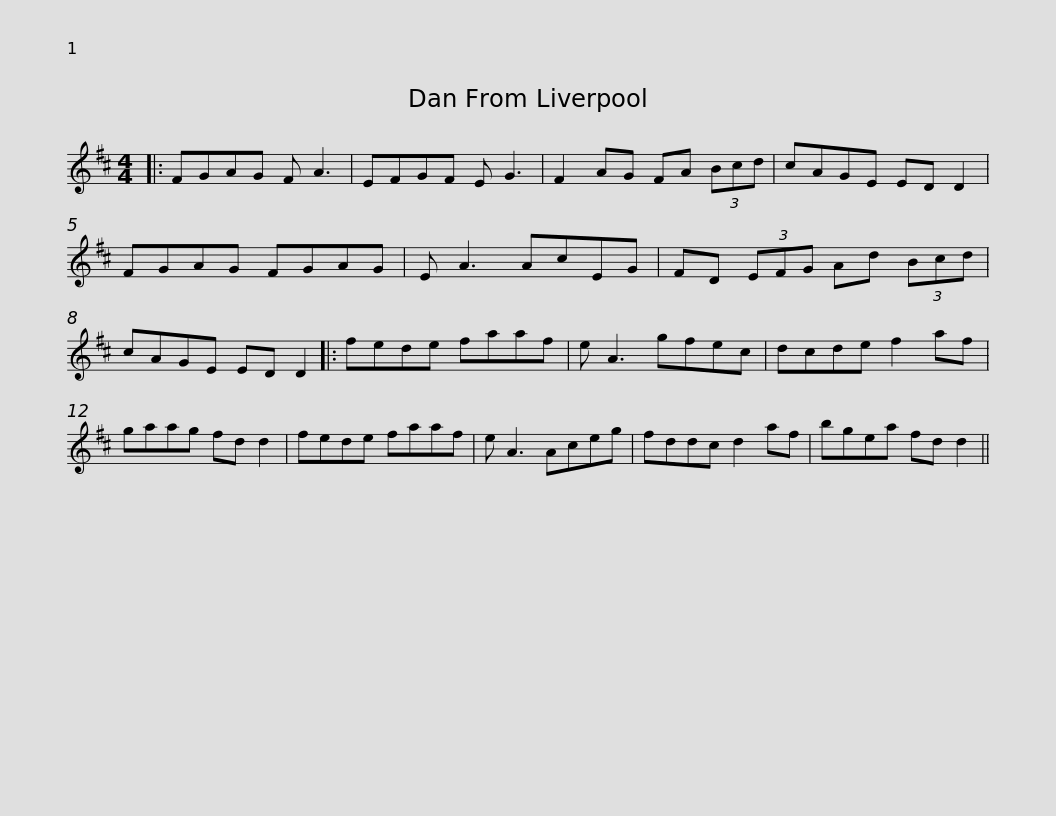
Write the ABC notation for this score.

X:1
L:1/8
M:4/4
I:linebreak $
K:D
V:1 treble
V:1
|: FGAG F A3 | EFGF E G3 | F2 AG FA (3Bcd | cAGE ED D2 | FGAG FGAG |$ %5
 E A3 AcEG | FD (3EFG Ad (3Bcd | cAGE ED D2 |: fede faaf | e A3 gfec |$ %10
 dcde f2 af | gaag fd d2 | fede faaf | e A3 Aceg | fddc d2 af | %15
 bgea fd d2 || %16
